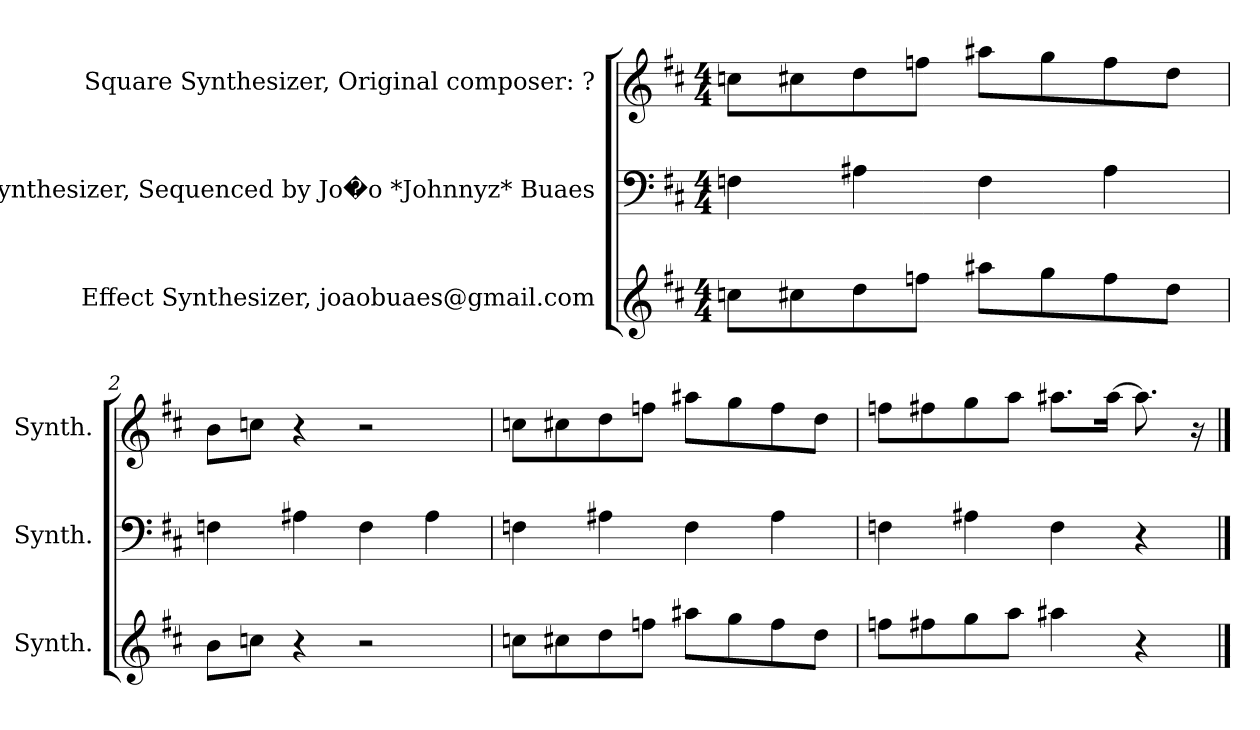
**kern	**kern	**kern
*part3	*part2	*part1
*staff3	*staff2	*staff1
*I"Effect Synthesizer, joaobuaes@gmail.com	*I"Square Synthesizer, Sequenced by Jo�o *Johnnyz* Buaes	*I"Square Synthesizer, Original composer: ?
*I'Synth.	*I'Synth.	*I'Synth.
*clefG2	*clefF4	*clefG2
*k[f#c#]	*k[f#c#]	*k[f#c#]
*M4/4	*M4/4	*M4/4
*MM150	*MM150	*MM150
=1	=1	=1
8ccn\L	4Fn\	8ccn\L
8cc#X\	.	8cc#X\
8dd\	4A#X\	8dd\
8ffn\J	.	8ffn\J
8aa#X\L	4F\	8aa#X\L
8gg\	.	8gg\
8ff\	4A#\	8ff\
8dd\J	.	8dd\J
=2	=2	=2
8b\L	4Fn\	8b\L
8ccn\J	.	8ccn\J
4r	4A#X\	4r
2r	4F\	2r
.	4A#\	.
!!LO:LB:g=z
=3	=3	=3
8ccn\L	4Fn\	8ccn\L
8cc#X\	.	8cc#X\
8dd\	4A#X\	8dd\
8ffn\J	.	8ffn\J
8aa#X\L	4F\	8aa#X\L
8gg\	.	8gg\
8ff\	4A#\	8ff\
8dd\J	.	8dd\J
=4	=4	=4
8ffn\L	4Fn\	8ffn\L
8ff#X\	.	8ff#X\
8gg\	4A#X\	8gg\
8aa\J	.	8aa\J
4aa#X\	4F\	8.aa#X\L
.	.	[16aa#\Jk
4r	4r	8.aa#\]
.	.	16r
==	==	==
*-	*-	*-
